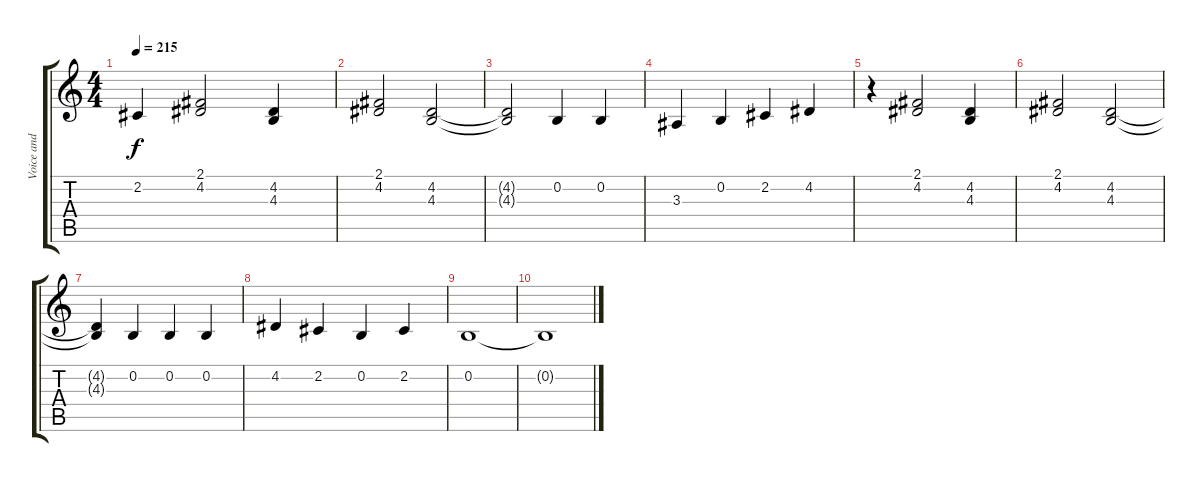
\track ("Voice and Chorus" "Voice and ") {instrument electricgrandpiano}
\staff {score tabs}
\tuning (E4 B3 G3 D3 A2 E2) {hide}
\ts (4 4)
\tempo 215
\clef g2
\ks c
2.2{t}.4{dy f} (2.1 4.2).2 (4.2 4.3).4 |
(2.1 4.2).2 (4.2 4.3).2 |
(4.2{t} 4.3{t}).2 0.2.4 0.2.4 |
3.3.4 0.2.4 2.2.4 4.2.4 |
r.4 (2.1 4.2).2 (4.2 4.3).4 |
(2.1 4.2).2 (4.2 4.3).2 |
(4.2{t} 4.3{t}).4 0.2.4 0.2.4 0.2.4 |
4.2.4 2.2.4 0.2.4 2.2.4 |
0.2.1 |
0.2{t}.1
